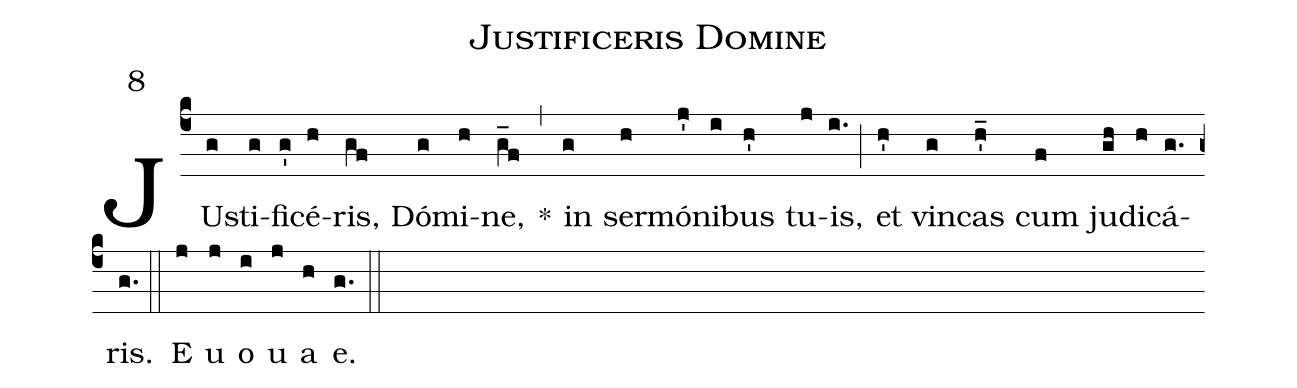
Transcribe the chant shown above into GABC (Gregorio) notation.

name:Justificeris Domine;
mode:8;
%%
(c4)
JU(g)sti(g)fi(g')cé(h)ris,(gf) Dó(g)mi(h)ne,(g_f) *(,) in(g) ser(h)mó(j')ni(i)bus(h') tu(j)is,(i.) (;) et(h') vin(g)cas(h'_) cum(f) ju(gh)di(h)cá(g.)ris.(g.) (::) E(j) u(j) o(i) u(j) a(h) e.(g.) (::)
